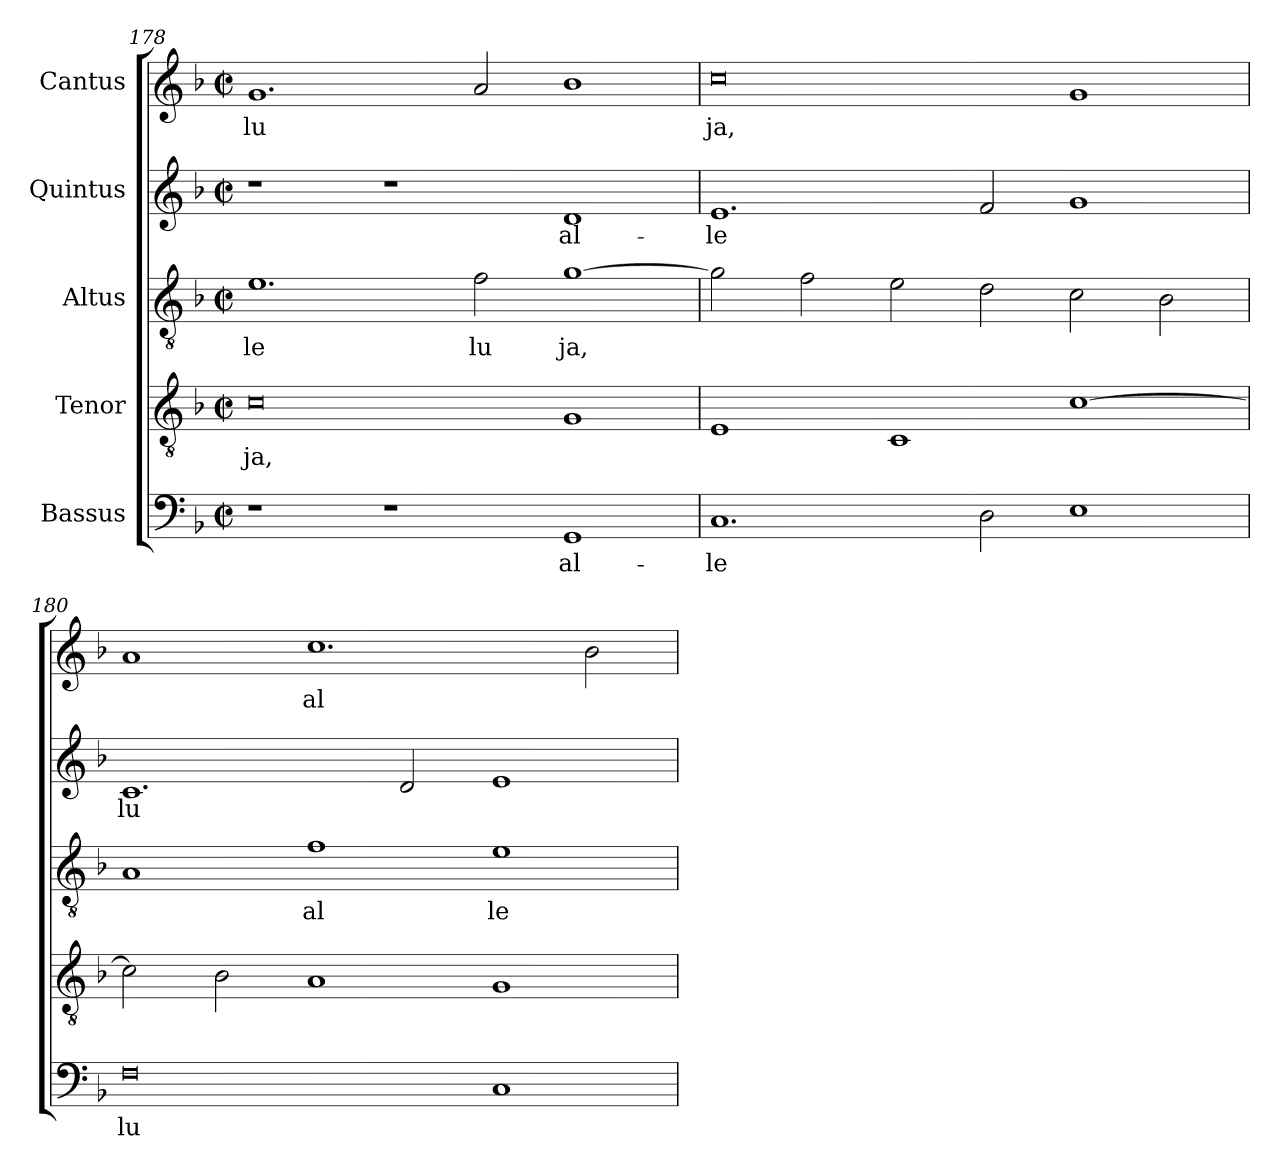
**kern	**text	**kern	**text	**kern	**text	**kern	**text	**kern	**text
*part5	*part5	*part4	*part4	*part3	*part3	*part2	*part2	*part1	*part1
*staff5	*staff5	*staff4	*staff4	*staff3	*staff3	*staff2	*staff2	*staff1	*staff1
*I"Bassus	*	*I"Tenor	*	*I"Altus	*	*I"Quintus	*	*I"Cantus	*
*clefF4	*	*clefGv2	*	*clefGv2	*	*clefG2	*	*clefG2	*
*k[b-]	*	*k[b-]	*	*k[b-]	*	*k[b-]	*	*k[b-]	*
*F:	*	*F:	*	*F:	*	*F:	*	*F:	*
*M2/2	*	*M2/2	*	*M2/2	*	*M2/2	*	*M2/2	*
*met(c|)	*	*met(c|)	*	*met(c|)	*	*met(c|)	*	*met(c|)	*
=178	=178	=178	=178	=178	=178	=178	=178	=178	=178
!	!	!	!LO:LY:b:cj	!	!LO:LY:b:cj	!	!	!	!LO:LY:b:cj
1r	.	0c	-ja,	1.e	le	1r	.	1.g	-lu-
1r	.	.	.	.	.	1r	.	.	.
!	!	!	!	!	!LO:LY:b:cj	!	!	!	!LO:LY:b:cj
.	.	.	.	2f\	lu	.	.	2a/	--
!	!LO:LY:b:cj	!	!LO:LY:b:cj	!	!LO:LY:b:cj	!	!LO:LY:b:cj	!	!LO:LY:b:cj
1GG	al-	1G	.	[<1g	ja,	1d	al-	1b-	--
!!LO:PB:g=z
=179	=179	=179	=179	=179	=179	=179	=179	=179	=179
!	!LO:LY:b:cj	!	!LO:LY:b:cj	!	!LO:LY:b:cj	!	!LO:LY:b:cj	!	!LO:LY:b:cj
1.C	-le-	1E	.	2g\]	.	1.e	-le	0cc	-ja,
!	!	!	!	!	!LO:LY:b:cj	!	!	!	!
.	.	.	.	2f\	.	.	.	.	.
!	!	!	!LO:LY:b:cj	!	!LO:LY:b:cj	!	!	!	!
.	.	1C	.	2e\	.	.	.	.	.
!	!LO:LY:b:cj	!	!	!	!LO:LY:b:cj	!	!LO:LY:b:cj	!	!
2D\	--	.	.	2d\	.	2f/	.	.	.
!	!LO:LY:b:cj	!	!LO:LY:b:cj	!	!LO:LY:b:cj	!	!LO:LY:b:cj	!	!LO:LY:b:cj
1E	--	[>1c	.	2c\	.	1g	.	1g	.
!	!	!	!	!	!LO:LY:b:cj	!	!	!	!
.	.	.	.	2B-\	.	.	.	.	.
=180	=180	=180	=180	=180	=180	=180	=180	=180	=180
!	!LO:LY:b:cj	!	!LO:LY:b:cj	!	!LO:LY:b:cj	!	!LO:LY:b:cj	!	!LO:LY:b:cj
0F	-lu-	2c\]	.	1A	.	1.c	lu	1a	.
!	!	!	!LO:LY:b:cj	!	!	!	!	!	!
.	.	2B-\	.	.	.	.	.	.	.
!	!	!	!LO:LY:b:cj	!	!LO:LY:b:cj	!	!	!	!LO:LY:b:cj
.	.	1A	.	1f	al	.	.	1.cc	al
!	!	!	!	!	!	!	!LO:LY:b:cj	!	!
.	.	.	.	.	.	2d/	.	.	.
!	!LO:LY:b:cj	!	!LO:LY:b:cj	!	!LO:LY:b:cj	!	!LO:LY:b:cj	!	!
1C	--	1G	.	1e	le	1e	.	.	.
!	!	!	!	!	!	!	!	!	!LO:LY:b:cj
.	.	.	.	.	.	.	.	2b-\	.
=	=	=	=	=	=	=	=	=	=
*-	*-	*-	*-	*-	*-	*-	*-	*-	*-
